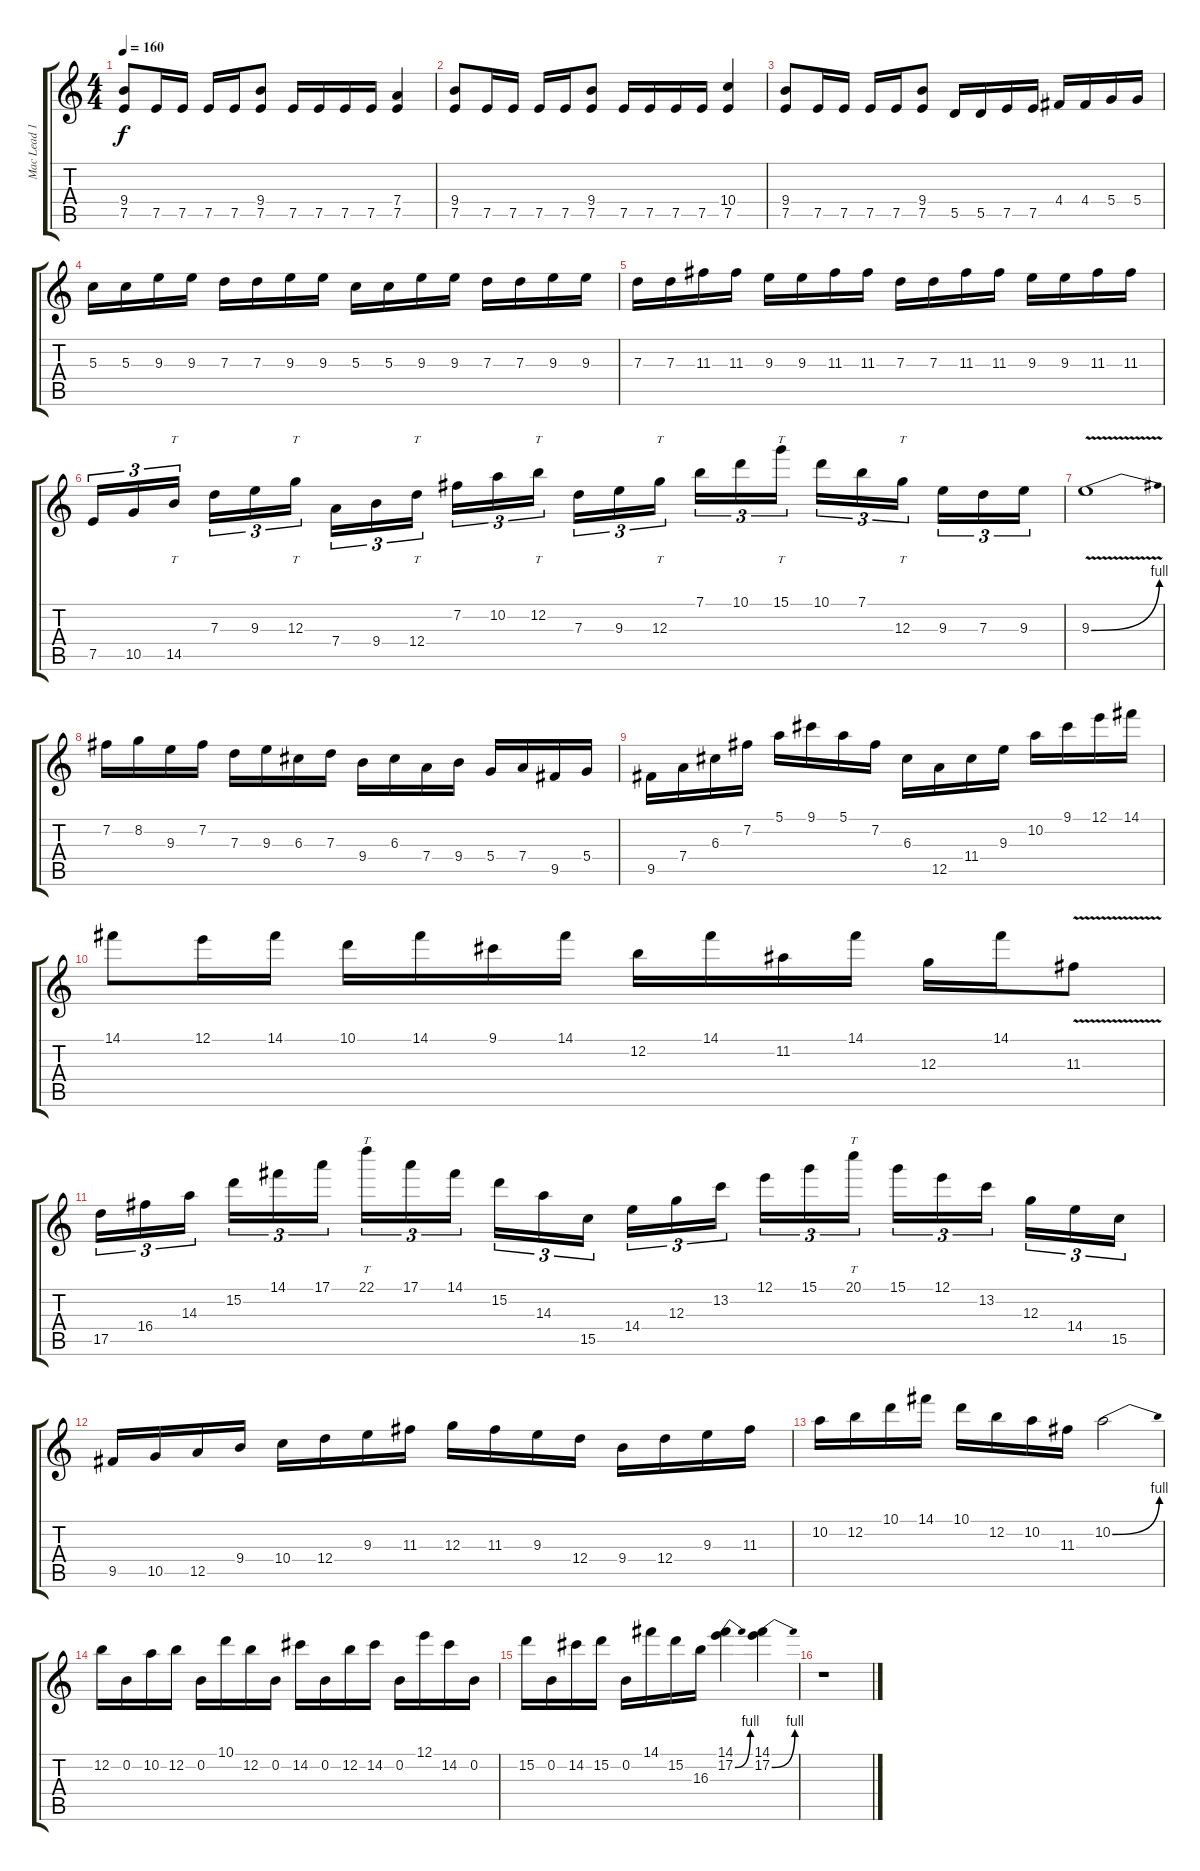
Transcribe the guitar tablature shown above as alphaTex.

\track ("Mac Lead 1" "Mac Lead 1") {instrument overdrivenguitar}
\staff {score tabs}
\tuning (E4 B3 G3 D3 A2 E2) {hide}
\ts (4 4)
\tempo 160
\clef g2
\ks c
(9.4 7.5).8{dy f} 7.5.16 7.5.16 7.5.16 7.5.16 (9.4 7.5).8 7.5.16 7.5.16 7.5.16 7.5.16 (7.4 7.5).4 |
(9.4 7.5).8 7.5.16 7.5.16 7.5.16 7.5.16 (9.4 7.5).8 7.5.16 7.5.16 7.5.16 7.5.16 (10.4 7.5).4 |
(9.4 7.5).8 7.5.16 7.5.16 7.5.16 7.5.16 (9.4 7.5).8 5.5.16 5.5.16 7.5.16 7.5.16 4.4.16 4.4.16 5.4.16 5.4.16 |
5.3.16 5.3.16 9.3.16 9.3.16 7.3.16 7.3.16 9.3.16 9.3.16 5.3.16 5.3.16 9.3.16 9.3.16 7.3.16 7.3.16 9.3.16 9.3.16 |
7.3.16 7.3.16 11.3.16 11.3.16 9.3.16 9.3.16 11.3.16 11.3.16 7.3.16 7.3.16 11.3.16 11.3.16 9.3.16 9.3.16 11.3.16 11.3.16 |
7.5.16{tu (3 2) volume 16 balance 8} 10.5.16{tu (3 2)} 14.5.16{tt tu (3 2)} 7.3.16{tu (3 2)} 9.3.16{tu (3 2)} 12.3.16{tt tu (3 2)} 7.4.16{tu (3 2)} 9.4.16{tu (3 2)} 12.4.16{tt tu (3 2)} 7.2.16{tu (3 2)} 10.2.16{tu (3 2)} 12.2.16{tt tu (3 2)} 7.3.16{tu (3 2)} 9.3.16{tu (3 2)} 12.3.16{tt tu (3 2)} 7.1.16{tu (3 2)} 10.1.16{tu (3 2)} 15.1.16{tt tu (3 2)} 10.1.16{tu (3 2)} 7.1.16{tu (3 2)} 12.3.16{tt tu (3 2)} 9.3.16{tu (3 2)} 7.3.16{tu (3 2)} 9.3.16{tu (3 2)} |
9.3{be (bend 0 0 60 4) v}.1 |
7.2.16 8.2.16 9.3.16 7.2.16 7.3.16 9.3.16 6.3.16 7.3.16 9.4.16 6.3.16 7.4.16 9.4.16 5.4.16 7.4.16 9.5.16 5.4.16 |
9.5.16 7.4.16 6.3.16 7.2.16 5.1.16 9.1.16 5.1.16 7.2.16 6.3.16 12.5.16 11.4.16 9.3.16 10.2.16 9.1.16 12.1.16 14.1.16 |
14.1.8 12.1.16 14.1.16 10.1.16 14.1.16 9.1.16 14.1.16 12.2.16 14.1.16 11.2.16 14.1.16 12.3.16 14.1.16 11.3{v}.8 |
17.5.16{tu (3 2)} 16.4.16{tu (3 2)} 14.3.16{tu (3 2)} 15.2.16{tu (3 2)} 14.1.16{tu (3 2)} 17.1.16{tu (3 2)} 22.1.16{tt tu (3 2)} 17.1.16{tu (3 2)} 14.1.16{tu (3 2)} 15.2.16{tu (3 2)} 14.3.16{tu (3 2)} 15.5.16{tu (3 2)} 14.4.16{tu (3 2)} 12.3.16{tu (3 2)} 13.2.16{tu (3 2)} 12.1.16{tu (3 2)} 15.1.16{tu (3 2)} 20.1.16{tt tu (3 2)} 15.1.16{tu (3 2)} 12.1.16{tu (3 2)} 13.2.16{tu (3 2)} 12.3.16{tu (3 2)} 14.4.16{tu (3 2)} 15.5.16{tu (3 2)} |
9.5.16 10.5.16 12.5.16 9.4.16 10.4.16 12.4.16 9.3.16 11.3.16 12.3.16 11.3.16 9.3.16 12.4.16 9.4.16 12.4.16 9.3.16 11.3.16 |
10.2.16 12.2.16 10.1.16 14.1.16 10.1.16 12.2.16 10.2.16 11.3.16 10.2{be (bend 0 0 60 4)}.2 |
12.2.16 0.2.16 10.2.16 12.2.16 0.2.16 10.1.16 12.2.16 0.2.16 14.2.16 0.2.16 12.2.16 14.2.16 0.2.16 12.1.16 14.2.16 0.2.16 |
15.2.16 0.2.16 14.2.16 15.2.16 0.2.16 14.1.16 15.2.16 16.3.16 (14.1 17.2{be (bend 0 0 60 4)}).4 (14.1 17.2{be (bend 0 0 60 4)}).4 |
r.1
